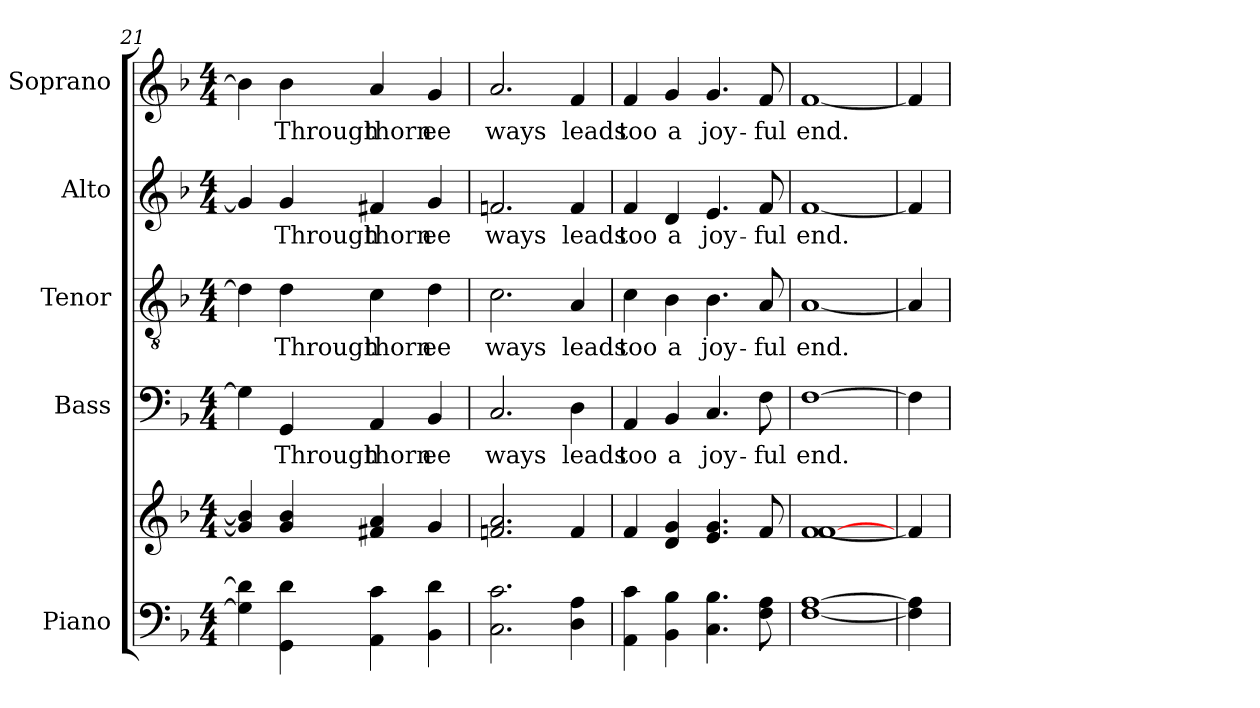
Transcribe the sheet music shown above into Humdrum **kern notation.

**kern	**kern	**kern	**text	**kern	**text	**kern	**text	**kern	**text
*part5	*part5	*part4	*part4	*part3	*part3	*part2	*part2	*part1	*part1
*staff6	*staff5	*staff4	*staff4	*staff3	*staff3	*staff2	*staff2	*staff1	*staff1
*I"Piano	*	*I"Bass	*	*I"Tenor	*	*I"Alto	*	*I"Soprano	*
*I'Pno.	*	*I'B.	*	*I'T.	*	*I'A.	*	*I'S.	*
*clefF4	*clefG2	*clefF4	*	*clefGv2	*	*clefG2	*	*clefG2	*
*	*	*	*	*ITrd7c12	*	*	*	*	*
*k[b-]	*k[b-]	*k[b-]	*	*k[b-]	*	*k[b-]	*	*k[b-]	*
*F:	*F:	*F:	*	*F:	*	*F:	*	*F:	*
*M4/4	*M4/4	*M4/4	*	*M4/4	*	*M4/4	*	*M4/4	*
=21	=21	=21	=21	=21	=21	=21	=21	=21	=21
4Gi\] 4di]	4gi/] 4b-i]	4Gi\]	.	4Di\]	.	4gi/]	.	4b-i\]	.
!	!	!	!LO:LY:b:color=#000000	!	!	!	!	!	!
!	!	!	!	!	!LO:LY:b:color=#000000	!	!	!	!
!	!	!	!	!	!	!	!LO:LY:b:color=#000000	!	!
!	!	!	!	!	!	!	!	!	!LO:LY:b:color=#000000
4GGi\ 4di	4gi/ 4b-i	4GGi/	Through	4Di\	Through	4gi/	Through	4b-i\	Through
!	!	!	!LO:LY:b:color=#000000	!	!	!	!	!	!
!	!	!	!	!	!LO:LY:b:color=#000000	!	!	!	!
!	!	!	!	!	!	!	!LO:LY:b:color=#000000	!	!
!	!	!	!	!	!	!	!	!	!LO:LY:b:color=#000000
4AAi\ 4ci	4f#Xi/ 4ai	4AAi/	thorn	4Ci\	thorn	4f#Xi/	thorn	4ai/	thorn
!	!	!	!LO:LY:b:color=#000000	!	!	!	!	!	!
!	!	!	!	!	!LO:LY:b:color=#000000	!	!	!	!
!	!	!	!	!	!	!	!LO:LY:b:color=#000000	!	!
!	!	!	!	!	!	!	!	!	!LO:LY:b:color=#000000
4BB-i\ 4di	4gi/	4BB-i/	ee	4Di\	ee	4gi/	ee	4gi/	ee
=22	=22	=22	=22	=22	=22	=22	=22	=22	=22
!	!	!	!LO:LY:b:color=#000000	!	!	!	!	!	!
!	!	!	!	!	!LO:LY:b:color=#000000	!	!	!	!
!	!	!	!	!	!	!	!LO:LY:b:color=#000000	!	!
!	!	!	!	!	!	!	!	!	!LO:LY:b:color=#000000
2.Ci\ 2.ci	2.fni/ 2.ai	2.Ci/	ways	2.Ci\	ways	2.fni/	ways	2.ai/	ways
!	!	!	!LO:LY:b:color=#000000	!	!	!	!	!	!
!	!	!	!	!	!LO:LY:b:color=#000000	!	!	!	!
!	!	!	!	!	!	!	!LO:LY:b:color=#000000	!	!
!	!	!	!	!	!	!	!	!	!LO:LY:b:color=#000000
4Di\ 4Ai	4fi/	4Di\	leads	4AAi/	leads	4fi/	leads	4fi/	leads
=23	=23	=23	=23	=23	=23	=23	=23	=23	=23
!	!	!	!LO:LY:b:color=#000000	!	!	!	!	!	!
!	!	!	!	!	!LO:LY:b:color=#000000	!	!	!	!
!	!	!	!	!	!	!	!LO:LY:b:color=#000000	!	!
!	!	!	!	!	!	!	!	!	!LO:LY:b:color=#000000
4AAi\ 4ci	4fi/	4AAi/	too	4Ci\	too	4fi/	too	4fi/	too
!	!	!	!LO:LY:b:color=#000000	!	!	!	!	!	!
!	!	!	!	!	!LO:LY:b:color=#000000	!	!	!	!
!	!	!	!	!	!	!	!LO:LY:b:color=#000000	!	!
!	!	!	!	!	!	!	!	!	!LO:LY:b:color=#000000
4BB-i\ 4B-i	4di/ 4gi	4BB-i/	a	4BB-i\	a	4di/	a	4gi/	a
!	!	!	!LO:LY:b:color=#000000	!	!	!	!	!	!
!	!	!	!	!	!LO:LY:b:color=#000000	!	!	!	!
!	!	!	!	!	!	!	!LO:LY:b:color=#000000	!	!
!	!	!	!	!	!	!	!	!	!LO:LY:b:color=#000000
4.Ci\ 4.B-i	4.ei/ 4.gi	4.Ci/	joy-	4.BB-i\	joy-	4.ei/	joy-	4.gi/	joy-
!	!	!	!LO:LY:b:color=#000000	!	!	!	!	!	!
!	!	!	!	!	!LO:LY:b:color=#000000	!	!	!	!
!	!	!	!	!	!	!	!LO:LY:b:color=#000000	!	!
!	!	!	!	!	!	!	!	!	!LO:LY:b:color=#000000
8Fi\ 8Ai	8fi/	8Fi\	-ful	8AAi/	-ful	8fi/	-ful	8fi/	-ful
=24	=24	=24	=24	=24	=24	=24	=24	=24	=24
!	!	!	!LO:LY:b:color=#000000	!	!	!	!	!	!
!	!	!	!	!	!LO:LY:b:color=#000000	!	!	!	!
!	!	!	!	!	!	!	!LO:LY:b:color=#000000	!	!
!	!	!	!	!	!	!	!	!	!LO:LY:b:color=#000000
[<1Fi [>1Ai	[<1fi [>1fi	[>1Fi	end.	[<1AAi	end.	[<1fi	end.	[<1fi	end.
=25	=25	=25	=25	=25	=25	=25	=25	=25	=25
4Fi\] 4Ai]	4fi/]	4Fi\]	.	4AAi/]	.	4fi/]	.	4fi/]	.
=	=	=	=	=	=	=	=	=	=
*-	*-	*-	*-	*-	*-	*-	*-	*-	*-
